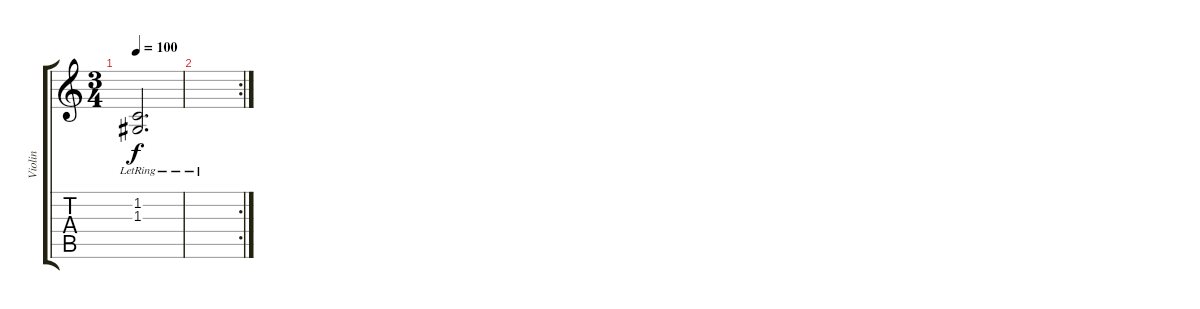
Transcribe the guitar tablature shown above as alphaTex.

\track ("Violin" "Violin") {instrument violin}
\staff {score tabs}
\tuning (E4 B3 G3 D3 A2 E2) {hide}
\ts (3 4)
\tempo 100
\clef g2
\ks c
(1.2{lr} 1.3{lr}).2{d dy f} |
\rc 2
